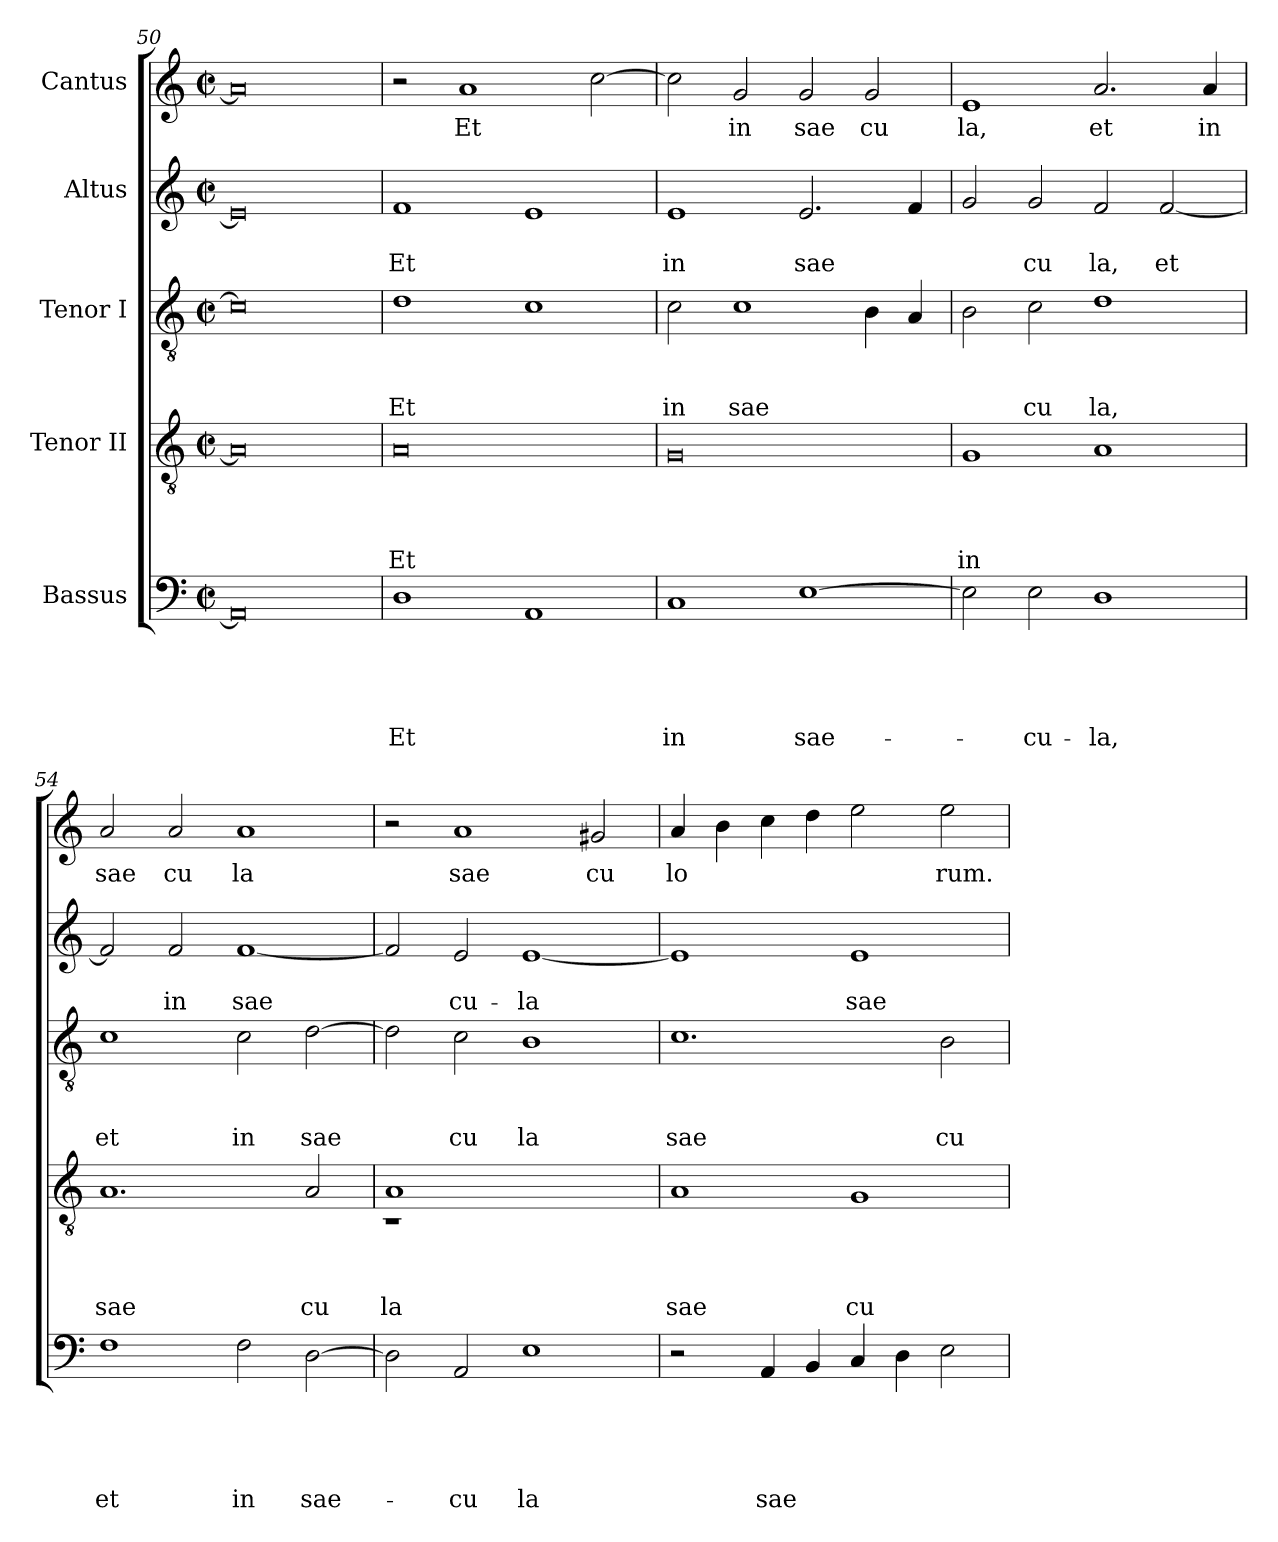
**kern	**text	**text	**text	**text	**text	**kern	**text	**text	**text	**text	**kern	**text	**text	**text	**kern	**text	**text	**kern	**text
*part5	*part5	*part5	*part5	*part5	*part5	*part4	*part4	*part4	*part4	*part4	*part3	*part3	*part3	*part3	*part2	*part2	*part2	*part1	*part1
*staff5	*staff5	*staff5	*staff5	*staff5	*staff5	*staff4	*staff4	*staff4	*staff4	*staff4	*staff3	*staff3	*staff3	*staff3	*staff2	*staff2	*staff2	*staff1	*staff1
*I"Bassus	*	*	*	*	*	*I"Tenor II	*	*	*	*	*I"Tenor I	*	*	*	*I"Altus	*	*	*I"Cantus	*
*clefF4	*	*	*	*	*	*clefGv2	*	*	*	*	*clefGv2	*	*	*	*clefG2	*	*	*clefG2	*
*k[]	*	*	*	*	*	*k[]	*	*	*	*	*k[]	*	*	*	*k[]	*	*	*k[]	*
*C:	*	*	*	*	*	*C:	*	*	*	*	*C:	*	*	*	*C:	*	*	*C:	*
*M2/2	*	*	*	*	*	*M2/2	*	*	*	*	*M2/2	*	*	*	*M2/2	*	*	*M2/2	*
*met(c|)	*	*	*	*	*	*met(c|)	*	*	*	*	*met(c|)	*	*	*	*met(c|)	*	*	*met(c|)	*
=50	=50	=50	=50	=50	=50	=50	=50	=50	=50	=50	=50	=50	=50	=50	=50	=50	=50	=50	=50
0AA]	.	.	.	.	.	0A]	.	.	.	.	0c#]	.	.	.	0e]	.	.	0a]	.
=51	=51	=51	=51	=51	=51	=51	=51	=51	=51	=51	=51	=51	=51	=51	=51	=51	=51	=51	=51
!	!	!	!	!	!LO:LY:b	!	!	!	!	!LO:LY:b	!	!	!	!LO:LY:b	!	!	!LO:LY:b	!	!
1D	.	.	.	.	Et	0A	.	.	.	Et	1d	.	.	Et	1f	.	Et	2r	.
!	!	!	!	!	!	!	!	!	!	!	!	!	!	!	!	!	!	!	!LO:LY:b
.	.	.	.	.	.	.	.	.	.	.	.	.	.	.	.	.	.	1a	Et
1AA	.	.	.	.	.	.	.	.	.	.	1c	.	.	.	1e	.	.	.	.
.	.	.	.	.	.	.	.	.	.	.	.	.	.	.	.	.	.	[>2cc\	.
=52	=52	=52	=52	=52	=52	=52	=52	=52	=52	=52	=52	=52	=52	=52	=52	=52	=52	=52	=52
!	!	!	!	!	!LO:LY:b	!	!	!	!	!	!	!	!	!LO:LY:b	!	!	!LO:LY:b	!	!
1C	.	.	.	.	in	0G	.	.	.	.	2c\	.	.	in	1e	.	in	2cc\]	.
!	!	!	!	!	!	!	!	!	!	!	!	!	!	!LO:LY:b	!	!	!	!	!LO:LY:b
.	.	.	.	.	.	.	.	.	.	.	1c	.	.	sae	.	.	.	2g/	in
!	!	!	!	!	!LO:LY:b	!	!	!	!	!	!	!	!	!	!	!	!LO:LY:b	!	!LO:LY:b
[>1E	.	.	.	.	sae-	.	.	.	.	.	.	.	.	.	2.e/	.	sae	2g/	sae
!	!	!	!	!	!	!	!	!	!	!	!	!	!	!	!	!	!	!	!LO:LY:b
.	.	.	.	.	.	.	.	.	.	.	4B\	.	.	.	.	.	.	2g/	cu
.	.	.	.	.	.	.	.	.	.	.	4A/	.	.	.	4f/	.	.	.	.
=53	=53	=53	=53	=53	=53	=53	=53	=53	=53	=53	=53	=53	=53	=53	=53	=53	=53	=53	=53
!	!	!	!	!	!	!	!	!	!	!LO:LY:b	!	!	!	!	!	!	!	!	!LO:LY:b
2E\]	.	.	.	.	.	1G	.	.	.	in	2B\	.	.	.	2g/	.	.	1e	la,
!	!	!	!	!	!LO:LY:b	!	!	!	!	!	!	!	!	!LO:LY:b	!	!	!LO:LY:b	!	!
2E\	.	.	.	.	-cu-	.	.	.	.	.	2c\	.	.	cu	2g/	.	cu	.	.
!	!	!	!	!	!LO:LY:b	!	!	!	!	!	!	!	!	!LO:LY:b	!	!	!LO:LY:b	!	!LO:LY:b
1D	.	.	.	.	-la,	1A	.	.	.	.	1d	.	.	la,	2f/	.	la,	2.a/	et
!	!	!	!	!	!	!	!	!	!	!	!	!	!	!	!	!	!LO:LY:b	!	!
.	.	.	.	.	.	.	.	.	.	.	.	.	.	.	[<2f/	.	et	.	.
!	!	!	!	!	!	!	!	!	!	!	!	!	!	!	!	!	!	!	!LO:LY:b
.	.	.	.	.	.	.	.	.	.	.	.	.	.	.	.	.	.	4a/	in
=54	=54	=54	=54	=54	=54	=54	=54	=54	=54	=54	=54	=54	=54	=54	=54	=54	=54	=54	=54
!	!	!	!	!	!LO:LY:b	!	!	!	!	!LO:LY:b	!	!	!	!LO:LY:b	!	!	!	!	!LO:LY:b
1F	.	.	.	.	et	1.A	.	.	.	sae	1c	.	.	et	2f/]	.	.	2a/	sae
!	!	!	!	!	!	!	!	!	!	!	!	!	!	!	!	!	!LO:LY:b	!	!LO:LY:b
.	.	.	.	.	.	.	.	.	.	.	.	.	.	.	2f/	.	in	2a/	cu
!	!	!	!	!	!LO:LY:b	!	!	!	!	!	!	!	!	!LO:LY:b	!	!	!LO:LY:b	!	!LO:LY:b
2F\	.	.	.	.	in	.	.	.	.	.	2c\	.	.	in	[>1f	.	sae	1a	la
!	!	!	!	!	!LO:LY:b	!	!	!	!	!LO:LY:b	!	!	!	!LO:LY:b	!	!	!	!	!
[>2D\	.	.	.	.	sae-	2A/	.	.	.	cu	[>2d\	.	.	sae	.	.	.	.	.
!!LO:PB:g=z
=55	=55	=55	=55	=55	=55	=55	=55	=55	=55	=55	=55	=55	=55	=55	=55	=55	=55	=55	=55
*	*	*	*	*	*	*^	*	*	*	*	*	*	*	*	*	*	*	*	*
!	!	!	!	!	!	!	!LO:N:vis=1	!	!	!	!LO:LY:b	!	!	!	!	!	!	!	!	!
2D\]	.	.	.	.	.	1A	0rC	.	.	.	la	2d\]	.	.	.	2f/]	.	.	2r	.
!	!	!	!	!	!LO:LY:b	!	!	!	!	!	!	!	!	!	!LO:LY:b	!	!	!LO:LY:b	!	!LO:LY:b
2AA/	.	.	.	.	-cu	.	.	.	.	.	.	2c\	.	.	cu	2e/	.	cu-	1a	sae
!	!	!	!	!	!LO:LY:b	!	!	!	!	!	!	!	!	!	!LO:LY:b	!	!	!LO:LY:b	!	!
1E	.	.	.	.	la	1ryy	.	.	.	.	.	1B	.	.	la	[<1e	.	-la	.	.
!	!	!	!	!	!	!	!	!	!	!	!	!	!	!	!	!	!	!	!	!LO:LY:b
.	.	.	.	.	.	.	.	.	.	.	.	.	.	.	.	.	.	.	2g#/	cu
*	*	*	*	*	*	*v	*v	*	*	*	*	*	*	*	*	*	*	*	*	*
=56	=56	=56	=56	=56	=56	=56	=56	=56	=56	=56	=56	=56	=56	=56	=56	=56	=56	=56	=56
!	!	!	!	!	!	!	!	!	!	!LO:LY:b	!	!	!	!LO:LY:b	!	!	!	!	!LO:LY:b
2r	.	.	.	.	.	1A	.	.	.	sae	1.c	.	.	sae	1e]	.	.	4a/	lo
.	.	.	.	.	.	.	.	.	.	.	.	.	.	.	.	.	.	4b\	.
!	!	!	!	!	!LO:LY:b	!	!	!	!	!	!	!	!	!	!	!	!	!	!
4AA/	.	.	.	.	sae	.	.	.	.	.	.	.	.	.	.	.	.	4cc\	.
4BB/	.	.	.	.	.	.	.	.	.	.	.	.	.	.	.	.	.	4dd\	.
!	!	!	!	!	!	!	!	!	!	!LO:LY:b	!	!	!	!	!	!	!LO:LY:b	!	!
4C/	.	.	.	.	.	1G	.	.	.	cu	.	.	.	.	1e	.	sae-	2ee\	.
4D\	.	.	.	.	.	.	.	.	.	.	.	.	.	.	.	.	.	.	.
!	!	!	!	!	!	!	!	!	!	!	!	!	!	!LO:LY:b	!	!	!	!	!LO:LY:b
2E\	.	.	.	.	.	.	.	.	.	.	2B\	.	.	cu	.	.	.	2ee\	rum.
=	=	=	=	=	=	=	=	=	=	=	=	=	=	=	=	=	=	=	=
*-	*-	*-	*-	*-	*-	*-	*-	*-	*-	*-	*-	*-	*-	*-	*-	*-	*-	*-	*-
